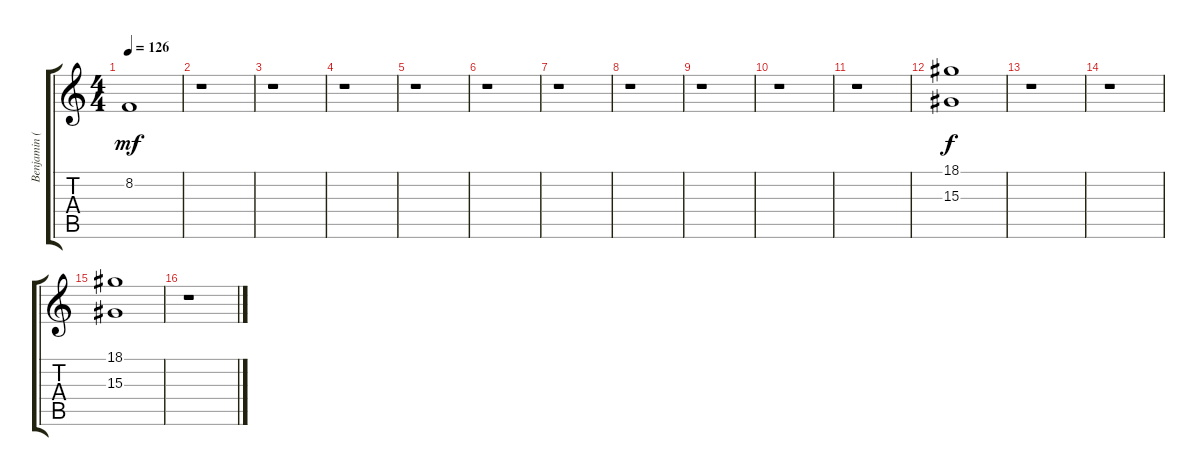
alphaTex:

\track ("Benjamin (KeybMid)" "Benjamin (") {instrument stringensemble1}
\staff {score tabs}
\tuning (D4 A3 F3 C3 G2 D2) {hide}
\ts (4 4)
\tempo 126
\clef g2
\ks c
8.2.1{dy mf} |
r.1 |
r.1 |
r.1 |
r.1 |
r.1 |
r.1 |
r.1 |
r.1 |
r.1 |
r.1 |
(18.1 15.3).1{dy f} |
r.1 |
r.1 |
(18.1 15.3).1 |
r.1
